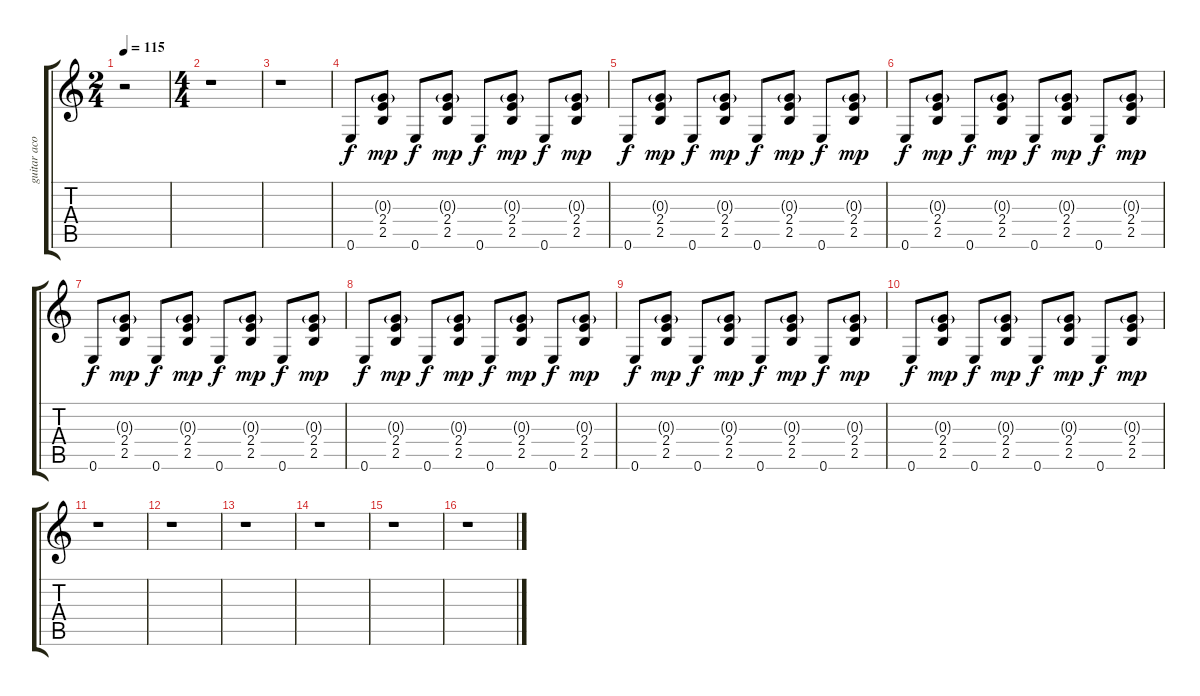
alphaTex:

\track ("guitar acoustic" "guitar aco") {instrument acousticguitarsteel}
\staff {score tabs}
\tuning (E4 B3 G3 D3 A2 E2) {hide}
\ts (2 4)
\tempo 115
\clef g2
\ks c
r.2{dy f instrument acousticguitarsteel} |
\ts (4 4)
r.1 |
r.1 |
0.6.8 (0.3{g} 2.4 2.5).8{dy mp} 0.6.8{dy f} (0.3{g} 2.4 2.5).8{dy mp} 0.6.8{dy f} (0.3{g} 2.4 2.5).8{dy mp} 0.6.8{dy f} (0.3{g} 2.4 2.5).8{dy mp} |
0.6.8{dy f} (0.3{g} 2.4 2.5).8{dy mp} 0.6.8{dy f} (0.3{g} 2.4 2.5).8{dy mp} 0.6.8{dy f} (0.3{g} 2.4 2.5).8{dy mp} 0.6.8{dy f} (0.3{g} 2.4 2.5).8{dy mp} |
0.6.8{dy f} (0.3{g} 2.4 2.5).8{dy mp} 0.6.8{dy f} (0.3{g} 2.4 2.5).8{dy mp} 0.6.8{dy f} (0.3{g} 2.4 2.5).8{dy mp} 0.6.8{dy f} (0.3{g} 2.4 2.5).8{dy mp} |
0.6.8{dy f} (0.3{g} 2.4 2.5).8{dy mp} 0.6.8{dy f} (0.3{g} 2.4 2.5).8{dy mp} 0.6.8{dy f} (0.3{g} 2.4 2.5).8{dy mp} 0.6.8{dy f} (0.3{g} 2.4 2.5).8{dy mp} |
0.6.8{dy f} (0.3{g} 2.4 2.5).8{dy mp} 0.6.8{dy f} (0.3{g} 2.4 2.5).8{dy mp} 0.6.8{dy f} (0.3{g} 2.4 2.5).8{dy mp} 0.6.8{dy f} (0.3{g} 2.4 2.5).8{dy mp} |
0.6.8{dy f} (0.3{g} 2.4 2.5).8{dy mp} 0.6.8{dy f} (0.3{g} 2.4 2.5).8{dy mp} 0.6.8{dy f} (0.3{g} 2.4 2.5).8{dy mp} 0.6.8{dy f} (0.3{g} 2.4 2.5).8{dy mp} |
0.6.8{dy f} (0.3{g} 2.4 2.5).8{dy mp} 0.6.8{dy f} (0.3{g} 2.4 2.5).8{dy mp} 0.6.8{dy f} (0.3{g} 2.4 2.5).8{dy mp} 0.6.8{dy f} (0.3{g} 2.4 2.5).8{dy mp} |
r.1 |
r.1 |
r.1 |
r.1 |
r.1 |
r.1
